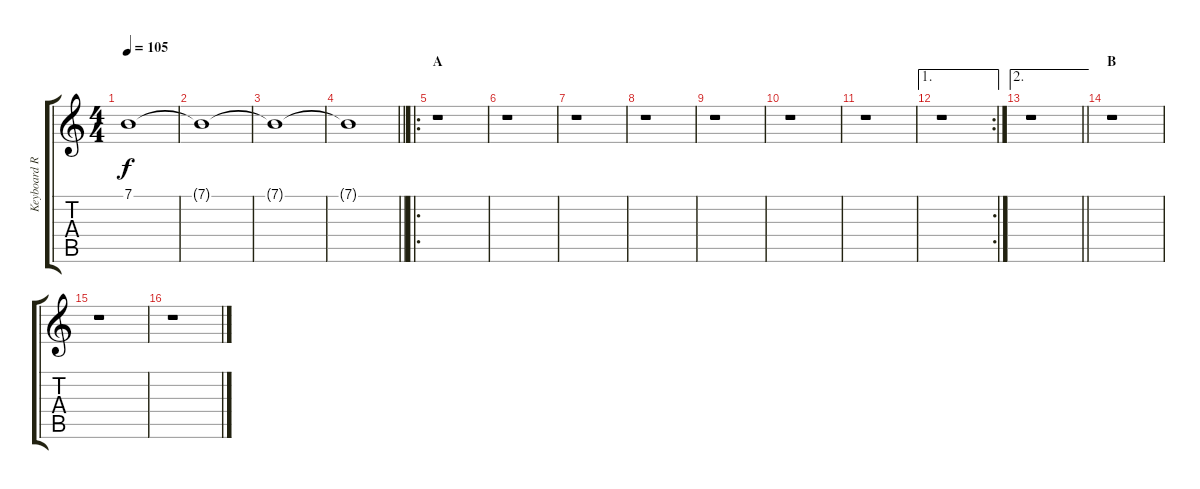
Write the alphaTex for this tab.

\track ("Keyboard R" "Keyboard R") {instrument pad6metallic}
\staff {score tabs}
\tuning (E4 B3 G3 D3 A2 E2) {hide}
\ts (4 4)
\tempo 105
\clef g2
\ks c
7.1{t}.1{dy f} |
7.1{t}.1 |
7.1{t}.1 |
\barLineRight lightlight
7.1{t}.1 |
\ro
\section ("" "A")
r.1 |
r.1 |
r.1 |
r.1 |
r.1 |
r.1 |
r.1 |
\ae 1
\rc 2
r.1 |
\ae 2
\barLineRight lightlight
r.1 |
\section ("" "B")
r.1 |
r.1 |
r.1
